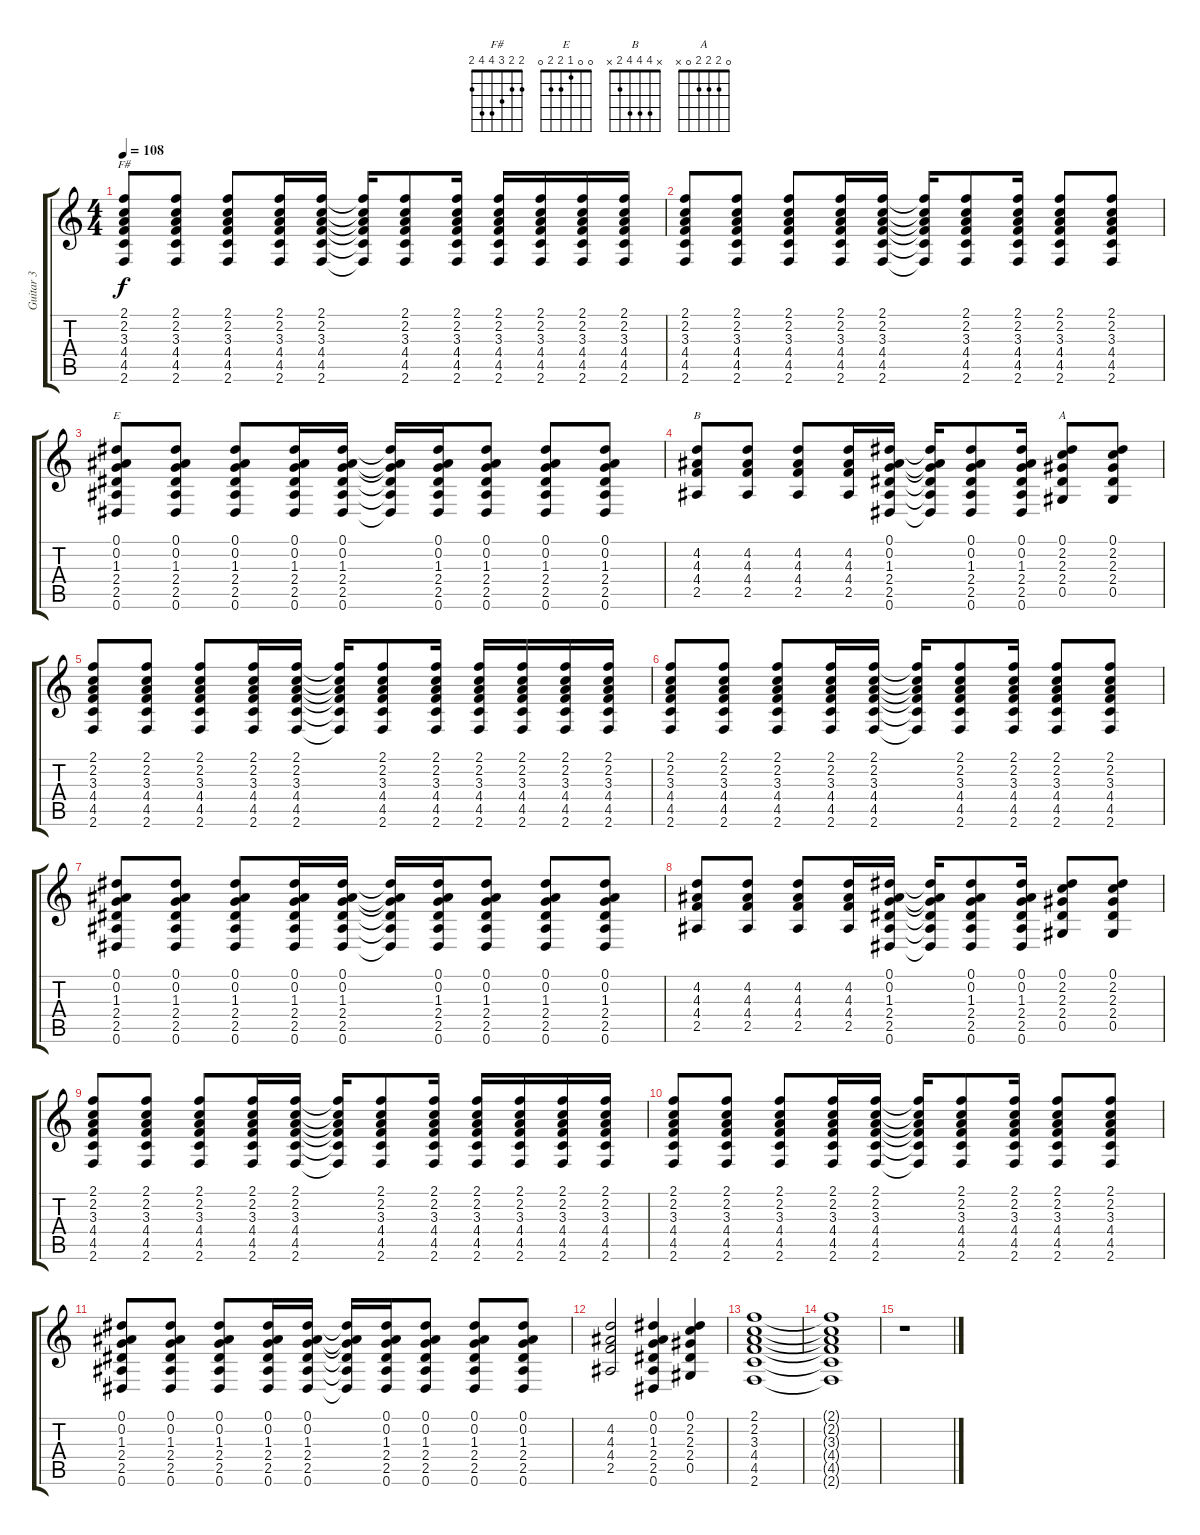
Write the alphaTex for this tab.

\track ("Guitar 3" "Guitar 3") {instrument acousticguitarsteel}
\staff {score tabs}
\tuning (Eb4 Bb3 Gb3 Db3 Ab2 Eb2) {hide}
\chord ("F#" 2 2 3 4 4 2)
\chord ("E" 0 0 1 2 2 0)
\chord ("B" x 4 4 4 2 x)
\chord ("A" 0 2 2 2 0 x)
\ts (4 4)
\tempo 108
\clef g2
\ks c
(2.1 2.2 3.3 4.4 4.5 2.6).8{ch "F#" dy f} (2.1 2.2 3.3 4.4 4.5 2.6).8 (2.1 2.2 3.3 4.4 4.5 2.6).8 (2.1 2.2 3.3 4.4 4.5 2.6).16 (2.1 2.2 3.3 4.4 4.5 2.6).16 (2.1{t} 2.2{t} 3.3{t} 4.4{t} 4.5{t} 2.6{t}).16 (2.1 2.2 3.3 4.4 4.5 2.6).8 (2.1 2.2 3.3 4.4 4.5 2.6).16 (2.1 2.2 3.3 4.4 4.5 2.6).16 (2.1 2.2 3.3 4.4 4.5 2.6).16 (2.1 2.2 3.3 4.4 4.5 2.6).16 (2.1 2.2 3.3 4.4 4.5 2.6).16 |
(2.1 2.2 3.3 4.4 4.5 2.6).8 (2.1 2.2 3.3 4.4 4.5 2.6).8 (2.1 2.2 3.3 4.4 4.5 2.6).8 (2.1 2.2 3.3 4.4 4.5 2.6).16 (2.1 2.2 3.3 4.4 4.5 2.6).16 (2.1{t} 2.2{t} 3.3{t} 4.4{t} 4.5{t} 2.6{t}).16 (2.1 2.2 3.3 4.4 4.5 2.6).8 (2.1 2.2 3.3 4.4 4.5 2.6).16 (2.1 2.2 3.3 4.4 4.5 2.6).8 (2.1 2.2 3.3 4.4 4.5 2.6).8 |
(0.1 0.2 1.3 2.4 2.5 0.6).8{ch "E"} (0.1 0.2 1.3 2.4 2.5 0.6).8 (0.1 0.2 1.3 2.4 2.5 0.6).8 (0.1 0.2 1.3 2.4 2.5 0.6).16 (0.1 0.2 1.3 2.4 2.5 0.6).16 (0.1{t} 0.2{t} 1.3{t} 2.4{t} 2.5{t} 0.6{t}).16 (0.1 0.2 1.3 2.4 2.5 0.6).16 (0.1 0.2 1.3 2.4 2.5 0.6).8 (0.1 0.2 1.3 2.4 2.5 0.6).8 (0.1 0.2 1.3 2.4 2.5 0.6).8 |
(4.2 4.3 4.4 2.5).8{ch "B"} (4.2 4.3 4.4 2.5).8 (4.2 4.3 4.4 2.5).8 (4.2 4.3 4.4 2.5).16 (0.1 0.2 1.3 2.4 2.5 0.6).16 (0.1{t} 0.2{t} 1.3{t} 2.4{t} 2.5{t} 0.6{t}).16 (0.1 0.2 1.3 2.4 2.5 0.6).8 (0.1 0.2 1.3 2.4 2.5 0.6).16 (0.1 2.2 2.3 2.4 0.5).8{ch "A"} (0.1 2.2 2.3 2.4 0.5).8 |
(2.1 2.2 3.3 4.4 4.5 2.6).8 (2.1 2.2 3.3 4.4 4.5 2.6).8 (2.1 2.2 3.3 4.4 4.5 2.6).8 (2.1 2.2 3.3 4.4 4.5 2.6).16 (2.1 2.2 3.3 4.4 4.5 2.6).16 (2.1{t} 2.2{t} 3.3{t} 4.4{t} 4.5{t} 2.6{t}).16 (2.1 2.2 3.3 4.4 4.5 2.6).8 (2.1 2.2 3.3 4.4 4.5 2.6).16 (2.1 2.2 3.3 4.4 4.5 2.6).16 (2.1 2.2 3.3 4.4 4.5 2.6).16 (2.1 2.2 3.3 4.4 4.5 2.6).16 (2.1 2.2 3.3 4.4 4.5 2.6).16 |
(2.1 2.2 3.3 4.4 4.5 2.6).8 (2.1 2.2 3.3 4.4 4.5 2.6).8 (2.1 2.2 3.3 4.4 4.5 2.6).8 (2.1 2.2 3.3 4.4 4.5 2.6).16 (2.1 2.2 3.3 4.4 4.5 2.6).16 (2.1{t} 2.2{t} 3.3{t} 4.4{t} 4.5{t} 2.6{t}).16 (2.1 2.2 3.3 4.4 4.5 2.6).8 (2.1 2.2 3.3 4.4 4.5 2.6).16 (2.1 2.2 3.3 4.4 4.5 2.6).8 (2.1 2.2 3.3 4.4 4.5 2.6).8 |
(0.1 0.2 1.3 2.4 2.5 0.6).8 (0.1 0.2 1.3 2.4 2.5 0.6).8 (0.1 0.2 1.3 2.4 2.5 0.6).8 (0.1 0.2 1.3 2.4 2.5 0.6).16 (0.1 0.2 1.3 2.4 2.5 0.6).16 (0.1{t} 0.2{t} 1.3{t} 2.4{t} 2.5{t} 0.6{t}).16 (0.1 0.2 1.3 2.4 2.5 0.6).16 (0.1 0.2 1.3 2.4 2.5 0.6).8 (0.1 0.2 1.3 2.4 2.5 0.6).8 (0.1 0.2 1.3 2.4 2.5 0.6).8 |
(4.2 4.3 4.4 2.5).8 (4.2 4.3 4.4 2.5).8 (4.2 4.3 4.4 2.5).8 (4.2 4.3 4.4 2.5).16 (0.1 0.2 1.3 2.4 2.5 0.6).16 (0.1{t} 0.2{t} 1.3{t} 2.4{t} 2.5{t} 0.6{t}).16 (0.1 0.2 1.3 2.4 2.5 0.6).8 (0.1 0.2 1.3 2.4 2.5 0.6).16 (0.1 2.2 2.3 2.4 0.5).8 (0.1 2.2 2.3 2.4 0.5).8 |
(2.1 2.2 3.3 4.4 4.5 2.6).8 (2.1 2.2 3.3 4.4 4.5 2.6).8 (2.1 2.2 3.3 4.4 4.5 2.6).8 (2.1 2.2 3.3 4.4 4.5 2.6).16 (2.1 2.2 3.3 4.4 4.5 2.6).16 (2.1{t} 2.2{t} 3.3{t} 4.4{t} 4.5{t} 2.6{t}).16 (2.1 2.2 3.3 4.4 4.5 2.6).8 (2.1 2.2 3.3 4.4 4.5 2.6).16 (2.1 2.2 3.3 4.4 4.5 2.6).16 (2.1 2.2 3.3 4.4 4.5 2.6).16 (2.1 2.2 3.3 4.4 4.5 2.6).16 (2.1 2.2 3.3 4.4 4.5 2.6).16 |
(2.1 2.2 3.3 4.4 4.5 2.6).8 (2.1 2.2 3.3 4.4 4.5 2.6).8 (2.1 2.2 3.3 4.4 4.5 2.6).8 (2.1 2.2 3.3 4.4 4.5 2.6).16 (2.1 2.2 3.3 4.4 4.5 2.6).16 (2.1{t} 2.2{t} 3.3{t} 4.4{t} 4.5{t} 2.6{t}).16 (2.1 2.2 3.3 4.4 4.5 2.6).8 (2.1 2.2 3.3 4.4 4.5 2.6).16 (2.1 2.2 3.3 4.4 4.5 2.6).8 (2.1 2.2 3.3 4.4 4.5 2.6).8 |
(0.1 0.2 1.3 2.4 2.5 0.6).8 (0.1 0.2 1.3 2.4 2.5 0.6).8 (0.1 0.2 1.3 2.4 2.5 0.6).8 (0.1 0.2 1.3 2.4 2.5 0.6).16 (0.1 0.2 1.3 2.4 2.5 0.6).16 (0.1{t} 0.2{t} 1.3{t} 2.4{t} 2.5{t} 0.6{t}).16 (0.1 0.2 1.3 2.4 2.5 0.6).16 (0.1 0.2 1.3 2.4 2.5 0.6).8 (0.1 0.2 1.3 2.4 2.5 0.6).8 (0.1 0.2 1.3 2.4 2.5 0.6).8 |
(4.2 4.3 4.4 2.5).2 (0.1 0.2 1.3 2.4 2.5 0.6).4 (0.1 2.2 2.3 2.4 0.5).4 |
(2.1 2.2 3.3 4.4 4.5 2.6).1 |
(2.1{t} 2.2{t} 3.3{t} 4.4{t} 4.5{t} 2.6{t}).1 |
r.1
